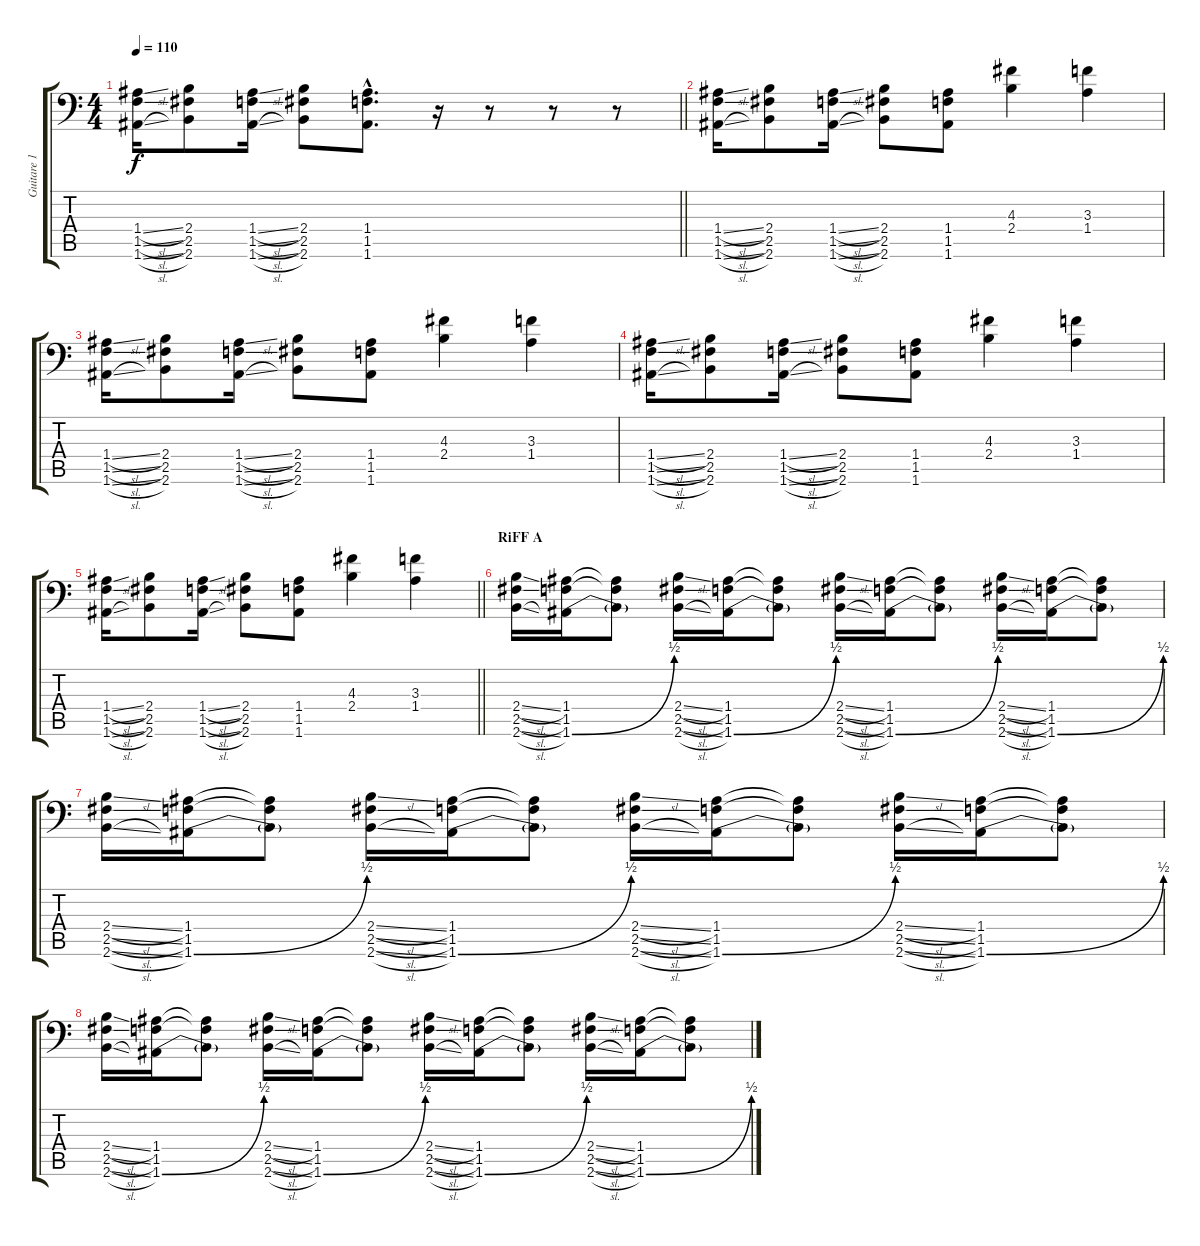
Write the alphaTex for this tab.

\track ("Guitare 1 - Kaoru" "Guitare 1 ") {instrument distortionguitar}
\staff {score tabs}
\tuning (B3 Gb3 D3 A2 E2 A1) {hide}
\ts (4 4)
\tempo 110
\clef f4
\barLineRight lightlight
\ks c
(1.4{sl} 1.5{sl} 1.6{sl}).16{dy f} (2.4 2.5 2.6).8 (1.4{sl} 1.5{sl} 1.6{sl}).16 (2.4 2.5 2.6).8 (1.4{hac} 1.5{hac} 1.6{hac}).8{d} r.16 r.8 r.8 r.8 |
(1.4{sl} 1.5{sl} 1.6{sl}).16 (2.4 2.5 2.6).8 (1.4{sl} 1.5{sl} 1.6{sl}).16 (2.4 2.5 2.6).8 (1.4 1.5 1.6).8 (4.3 2.4).4 (3.3 1.4).4 |
(1.4{sl} 1.5{sl} 1.6{sl}).16 (2.4 2.5 2.6).8 (1.4{sl} 1.5{sl} 1.6{sl}).16 (2.4 2.5 2.6).8 (1.4 1.5 1.6).8 (4.3 2.4).4 (3.3 1.4).4 |
(1.4{sl} 1.5{sl} 1.6{sl}).16 (2.4 2.5 2.6).8 (1.4{sl} 1.5{sl} 1.6{sl}).16 (2.4 2.5 2.6).8 (1.4 1.5 1.6).8 (4.3 2.4).4 (3.3 1.4).4 |
\barLineRight lightlight
(1.4{sl} 1.5{sl} 1.6{sl}).16 (2.4 2.5 2.6).8 (1.4{sl} 1.5{sl} 1.6{sl}).16 (2.4 2.5 2.6).8 (1.4 1.5 1.6).8 (4.3 2.4).4 (3.3 1.4).4 |
\section ("" "RiFF A")
(2.4{sl} 2.5{sl} 2.6{sl}).16 (1.4 1.5 1.6{be (bend 0 0 60 2)}).16 (1.4{t} 1.5{t} 1.6{t}).8 (2.4{sl} 2.5{sl} 2.6{sl}).16 (1.4 1.5 1.6{be (bend 0 0 60 2)}).16 (1.4{t} 1.5{t} 1.6{t}).8 (2.4{sl} 2.5{sl} 2.6{sl}).16 (1.4 1.5 1.6{be (bend 0 0 60 2)}).16 (1.4{t} 1.5{t} 1.6{t}).8 (2.4{sl} 2.5{sl} 2.6{sl}).16 (1.4 1.5 1.6{be (bend 0 0 60 2)}).16 (1.4{t} 1.5{t} 1.6{t}).8 |
(2.4{sl} 2.5{sl} 2.6{sl}).16 (1.4 1.5 1.6{be (bend 0 0 60 2)}).16 (1.4{t} 1.5{t} 1.6{t}).8 (2.4{sl} 2.5{sl} 2.6{sl}).16 (1.4 1.5 1.6{be (bend 0 0 60 2)}).16 (1.4{t} 1.5{t} 1.6{t}).8 (2.4{sl} 2.5{sl} 2.6{sl}).16 (1.4 1.5 1.6{be (bend 0 0 60 2)}).16 (1.4{t} 1.5{t} 1.6{t}).8 (2.4{sl} 2.5{sl} 2.6{sl}).16 (1.4 1.5 1.6{be (bend 0 0 60 2)}).16 (1.4{t} 1.5{t} 1.6{t}).8 |
(2.4{sl} 2.5{sl} 2.6{sl}).16 (1.4 1.5 1.6{be (bend 0 0 60 2)}).16 (1.4{t} 1.5{t} 1.6{t}).8 (2.4{sl} 2.5{sl} 2.6{sl}).16 (1.4 1.5 1.6{be (bend 0 0 60 2)}).16 (1.4{t} 1.5{t} 1.6{t}).8 (2.4{sl} 2.5{sl} 2.6{sl}).16 (1.4 1.5 1.6{be (bend 0 0 60 2)}).16 (1.4{t} 1.5{t} 1.6{t}).8 (2.4{sl} 2.5{sl} 2.6{sl}).16 (1.4 1.5 1.6{be (bend 0 0 60 2)}).16 (1.4{t} 1.5{t} 1.6{t}).8
